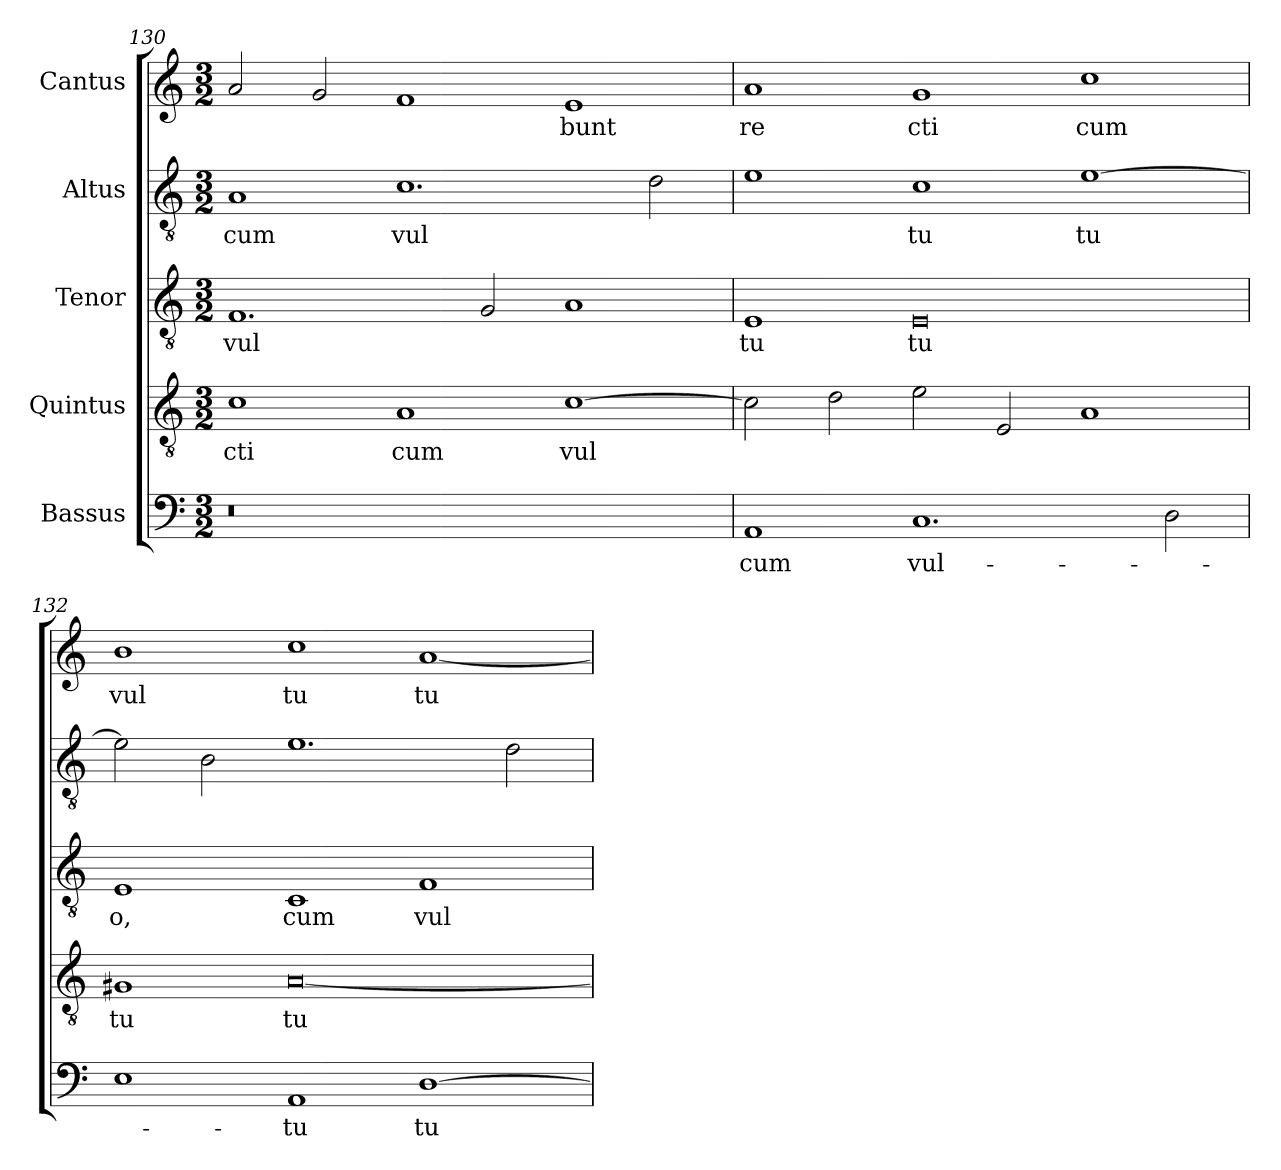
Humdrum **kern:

**kern	**text	**kern	**text	**kern	**text	**kern	**text	**kern	**text
*part5	*part5	*part4	*part4	*part3	*part3	*part2	*part2	*part1	*part1
*staff5	*staff5	*staff4	*staff4	*staff3	*staff3	*staff2	*staff2	*staff1	*staff1
*I"Bassus	*	*I"Quintus	*	*I"Tenor	*	*I"Altus	*	*I"Cantus	*
*clefF4	*	*clefGv2	*	*clefGv2	*	*clefGv2	*	*clefG2	*
*	*	*k[]	*	*	*	*	*	*k[]	*
*	*	*C:	*	*	*	*	*	*C:	*
*M3/2	*	*M3/2	*	*M3/2	*	*M3/2	*	*M3/2	*
=130	=130	=130	=130	=130	=130	=130	=130	=130	=130
!	!	!	!LO:LY:b:cj	!	!LO:LY:b:cj	!	!LO:LY:b:cj	!	!
0.r	.	1c	cti	1.F	vul	1A	cum	2a/	.
.	.	.	.	.	.	.	.	2g/	.
!	!	!	!LO:LY:b:cj	!	!	!	!LO:LY:b:cj	!	!
.	.	1A	cum	.	.	1.c	vul	1f	.
.	.	.	.	2G/	.	.	.	.	.
!	!	!	!LO:LY:b:cj	!	!	!	!	!	!LO:LY:b:cj
.	.	[>1c	vul	1A	.	.	.	1e	bunt
.	.	.	.	.	.	2d\	.	.	.
=131	=131	=131	=131	=131	=131	=131	=131	=131	=131
!	!LO:LY:b:cj	!	!	!	!LO:LY:b:cj	!	!	!	!LO:LY:b:cj
1AA	cum	2c\]	.	1E	tu	1e	.	1a	re
.	.	2d\	.	.	.	.	.	.	.
!	!LO:LY:b:cj	!	!	!	!LO:LY:b:cj	!	!LO:LY:b:cj	!	!LO:LY:b:cj
1.C	vul-	2e\	.	0E	tu	1c	tu	1g	cti
.	.	2E/	.	.	.	.	.	.	.
!	!	!	!	!	!	!	!LO:LY:b:cj	!	!LO:LY:b:cj
.	.	1A	.	.	.	[>1e	tu	1cc	cum
2D\	.	.	.	.	.	.	.	.	.
=132	=132	=132	=132	=132	=132	=132	=132	=132	=132
!	!	!	!LO:LY:b:cj	!	!LO:LY:b:cj	!	!	!	!LO:LY:b:cj
1E	.	1G#X	tu	1E	o,	2e\]	.	1b	vul
.	.	.	.	.	.	2B\	.	.	.
!	!LO:LY:b:cj	!	!LO:LY:b:cj	!	!LO:LY:b:cj	!	!	!	!LO:LY:b:cj
1AA	-tu	[<0A	tu	1C	cum	1.e	.	1cc	tu
!	!LO:LY:b:cj	!	!	!	!LO:LY:b:cj	!	!	!	!LO:LY:b:cj
[>1D	tu-	.	.	1F	vul	.	.	[<1a	tu
.	.	.	.	.	.	2d\	.	.	.
=	=	=	=	=	=	=	=	=	=
*-	*-	*-	*-	*-	*-	*-	*-	*-	*-
